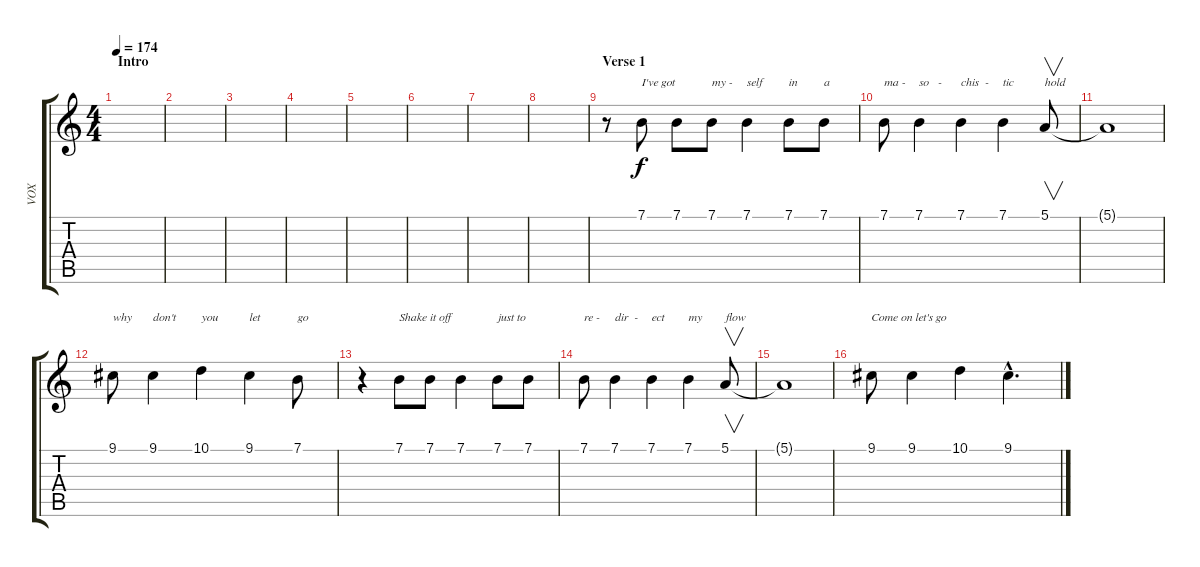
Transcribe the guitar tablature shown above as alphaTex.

\track ("VOX" "VOX") {instrument lead6voice}
\staff {score tabs}
\tuning (E4 B3 G3 D3 A2 E2) {hide}
\ts (4 4)
\section ("" "Intro")
\tempo 174
\clef g2
\ks c
|
|
|
|
|
|
|
|
\section ("" "Verse 1")
r.8 7.1.8{txt "I've got"} 7.1.8 7.1.8{txt "my - "} 7.1.4{txt "self"} 7.1.8{txt "in"} 7.1.8{txt "a"} |
7.1.8{txt "ma -"} 7.1.4{txt "so   -"} 7.1.4{txt "chis  -"} 7.1.4{txt "tic"} 5.1.8{v txt "hold"} |
5.1{t}.1 |
9.1.8{txt "why"} 9.1.4{txt "don't"} 10.1.4{txt "you"} 9.1.4{txt "let"} 7.1.8{txt "go"} |
r.4 7.1.8{txt "Shake it off"} 7.1.8 7.1.4 7.1.8{txt "just to"} 7.1.8 |
7.1.8{txt "re -"} 7.1.4{txt "dir  -"} 7.1.4{txt "ect"} 7.1.4{txt "my"} 5.1.8{v txt "flow"} |
5.1{t}.1 |
9.1.8{txt "Come on let's go"} 9.1.4 10.1.4 9.1{hac}.4{d}
